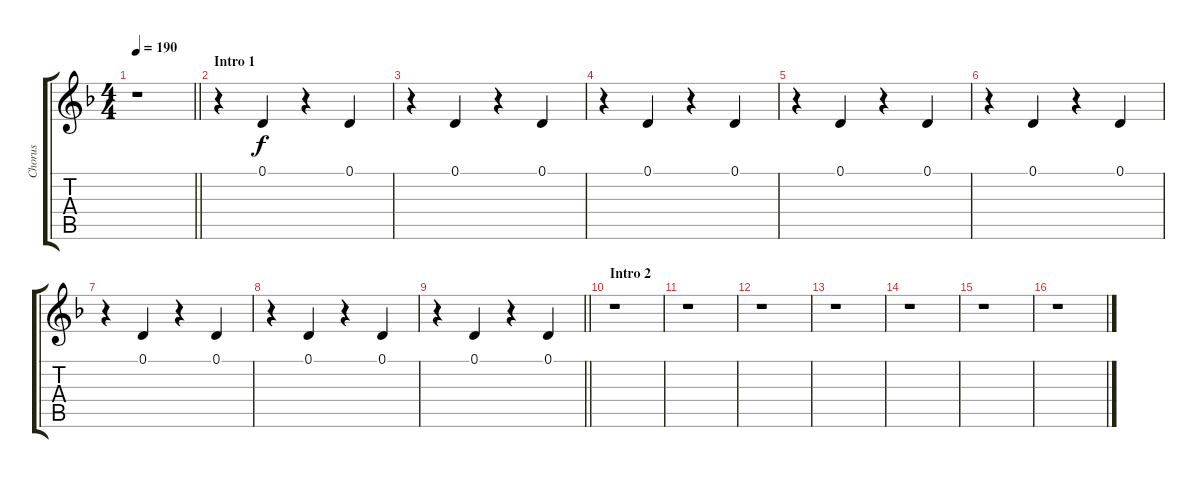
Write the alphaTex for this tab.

\track ("Chorus" "Chorus") {instrument sopranosax}
\staff {score tabs}
\tuning (D4 A3 F3 C3 G2 D2) {hide}
\ts (4 4)
\tempo 190
\clef g2
\barLineRight lightlight
\ks dminor
r.1{dy f instrument sopranosax} |
\section ("" "Intro 1")
r.4 0.1.4 r.4 0.1.4 |
r.4 0.1.4 r.4 0.1.4 |
r.4 0.1.4 r.4 0.1.4 |
r.4 0.1.4 r.4 0.1.4 |
r.4 0.1.4 r.4 0.1.4 |
r.4 0.1.4 r.4 0.1.4 |
r.4 0.1.4 r.4 0.1.4 |
\barLineRight lightlight
r.4 0.1.4 r.4 0.1.4 |
\section ("" "Intro 2")
r.1 |
r.1 |
r.1 |
r.1 |
r.1 |
r.1 |
r.1
